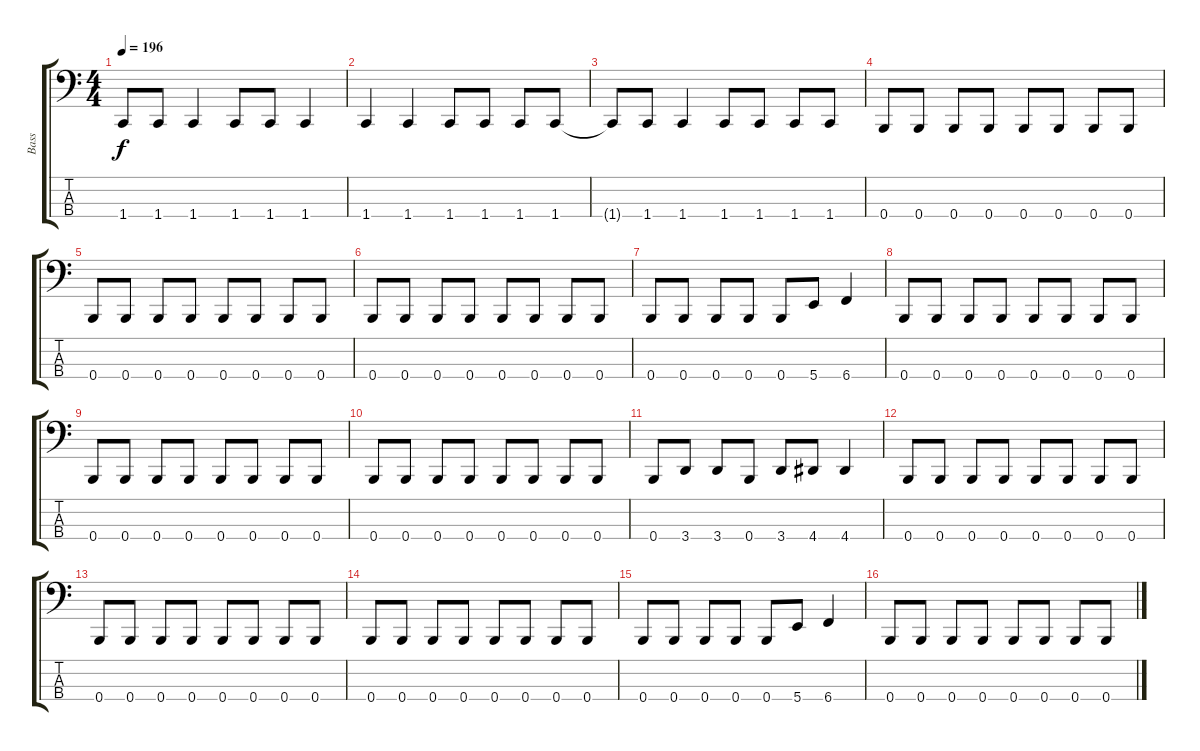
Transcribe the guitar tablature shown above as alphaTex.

\track ("Bass" "Bass") {instrument electricbasspick}
\staff {score tabs}
\tuning (E2 B1 Gb1 B0) {hide}
\ts (4 4)
\tempo 196
\clef f4
\ks c
1.4{t}.8{dy f} 1.4.8 1.4.4 1.4.8 1.4.8 1.4.4 |
1.4.4 1.4.4 1.4.8 1.4.8 1.4.8 1.4.8 |
1.4{t}.8 1.4.8 1.4.4 1.4.8 1.4.8 1.4.8 1.4.8 |
0.4.8 0.4.8 0.4.8 0.4.8 0.4.8 0.4.8 0.4.8 0.4.8 |
0.4.8 0.4.8 0.4.8 0.4.8 0.4.8 0.4.8 0.4.8 0.4.8 |
0.4.8 0.4.8 0.4.8 0.4.8 0.4.8 0.4.8 0.4.8 0.4.8 |
0.4.8 0.4.8 0.4.8 0.4.8 0.4.8 5.4.8 6.4.4 |
0.4.8 0.4.8 0.4.8 0.4.8 0.4.8 0.4.8 0.4.8 0.4.8 |
0.4.8 0.4.8 0.4.8 0.4.8 0.4.8 0.4.8 0.4.8 0.4.8 |
0.4.8 0.4.8 0.4.8 0.4.8 0.4.8 0.4.8 0.4.8 0.4.8 |
0.4.8 3.4.8 3.4.8 0.4.8 3.4.8 4.4.8 4.4.4 |
0.4.8 0.4.8 0.4.8 0.4.8 0.4.8 0.4.8 0.4.8 0.4.8 |
0.4.8 0.4.8 0.4.8 0.4.8 0.4.8 0.4.8 0.4.8 0.4.8 |
0.4.8 0.4.8 0.4.8 0.4.8 0.4.8 0.4.8 0.4.8 0.4.8 |
0.4.8 0.4.8 0.4.8 0.4.8 0.4.8 5.4.8 6.4.4 |
0.4.8 0.4.8 0.4.8 0.4.8 0.4.8 0.4.8 0.4.8 0.4.8
